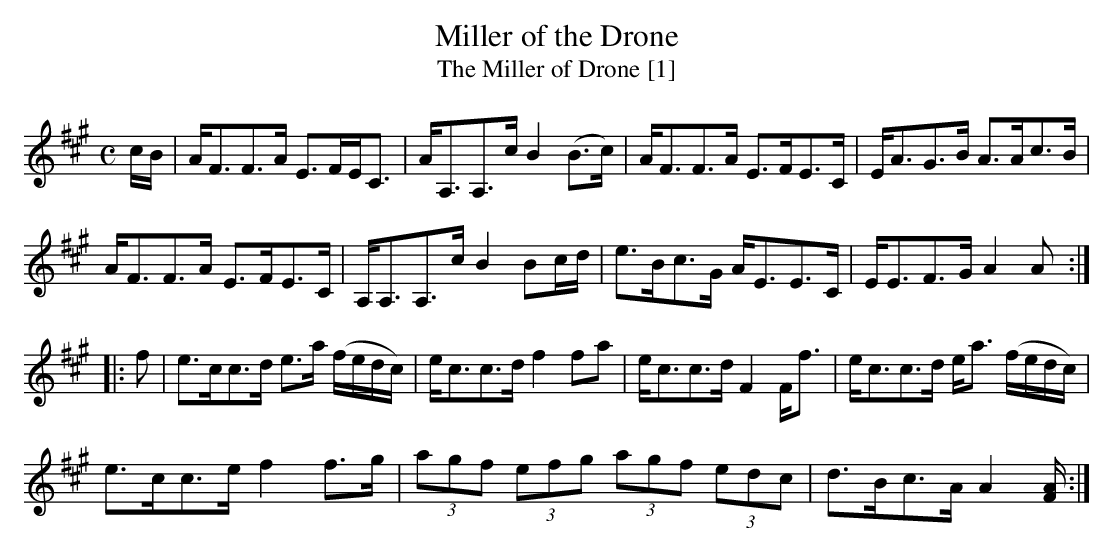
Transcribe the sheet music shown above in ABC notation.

X:1
T:Miller of the Drone
T:Miller of Drone [1], The
M:C
L:1/16
K:F#min
cB|AF3F3A E3FEC3|AA,3A,3c B4 (B3c)|AF3F3A E3FE3C|EA3G3B A3Ac3B|
AF3F3A E3FE3C|A,A,3A,3c B4 B2cd|e3Bc3G AE3E3C|EE3F3G A4 A2:|
|:f2|e3cc3d e3a (fedc)|ec3c3d f4 f2a2|ec3c3d F4 Ff3 |ec3c3d ea3 (fedc)|
e3cc3e f4 f3g|(3a2g2f2 (3e2f2g2 (3a2g2f2 (3e2d2c2|d3Bc3A A4 [FA]:|
